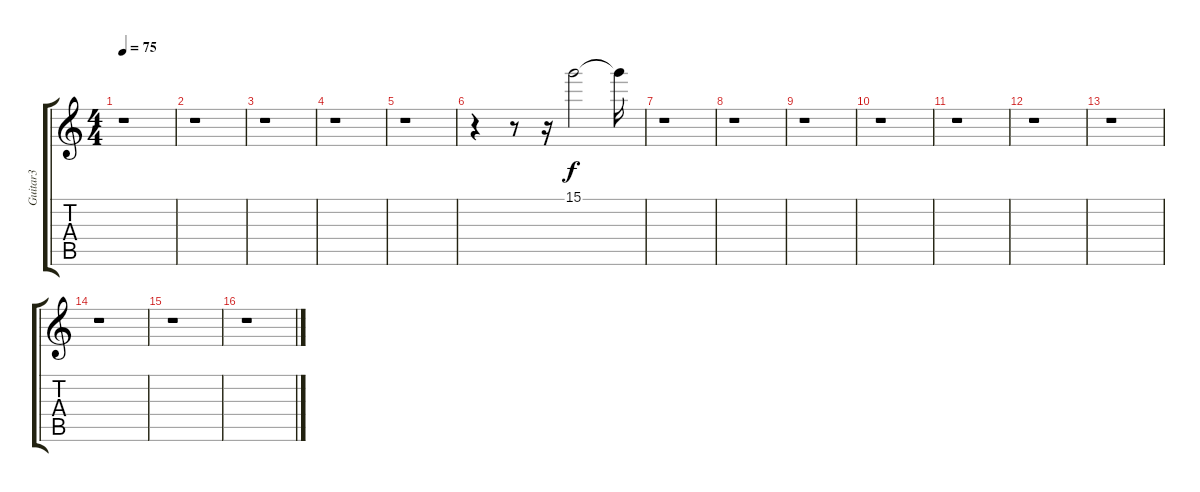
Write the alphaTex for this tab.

\track ("Guitar3" "Guitar3") {instrument overdrivenguitar}
\staff {score tabs}
\tuning (E4 B3 G3 D3 A2 E2) {hide}
\ts (4 4)
\tempo 75
\clef g2
\ks c
r.1{dy f} |
r.1 |
r.1 |
r.1 |
r.1 |
r.4 r.8 r.16 15.1.2 15.1{t}.16 |
r.1 |
r.1 |
r.1 |
r.1 |
r.1 |
r.1 |
r.1 |
r.1 |
r.1 |
r.1
